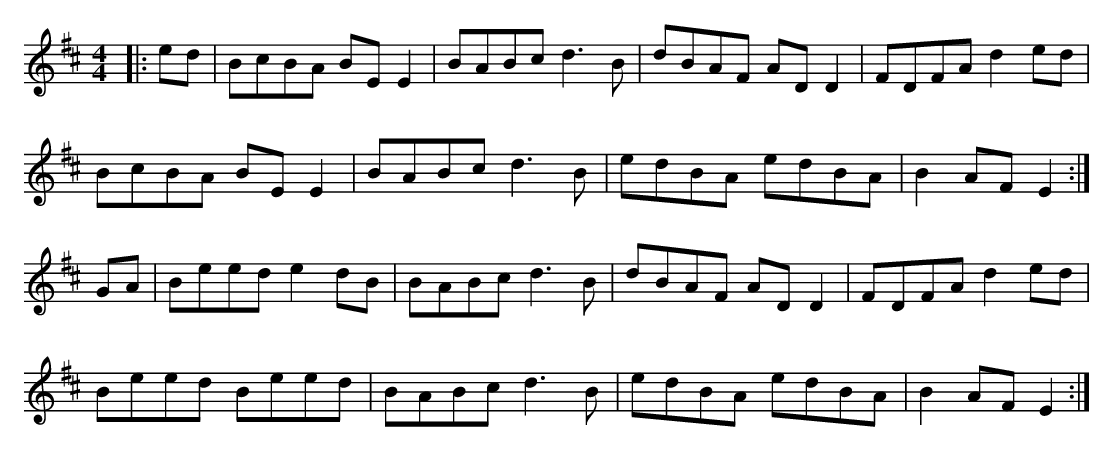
X:1
M:4/4
K:Edor
|:ed|BcBA BEE2|BABc d3B|dBAF ADD2|FDFA d2ed|
BcBA BEE2|BABc d3B|edBA edBA|B2 AF E2:|
GA|Beed e2dB|BABc d3B|dBAF ADD2|FDFA d2ed|
Beed Beed|BABc d3B|edBA edBA|B2 AF E2:|
